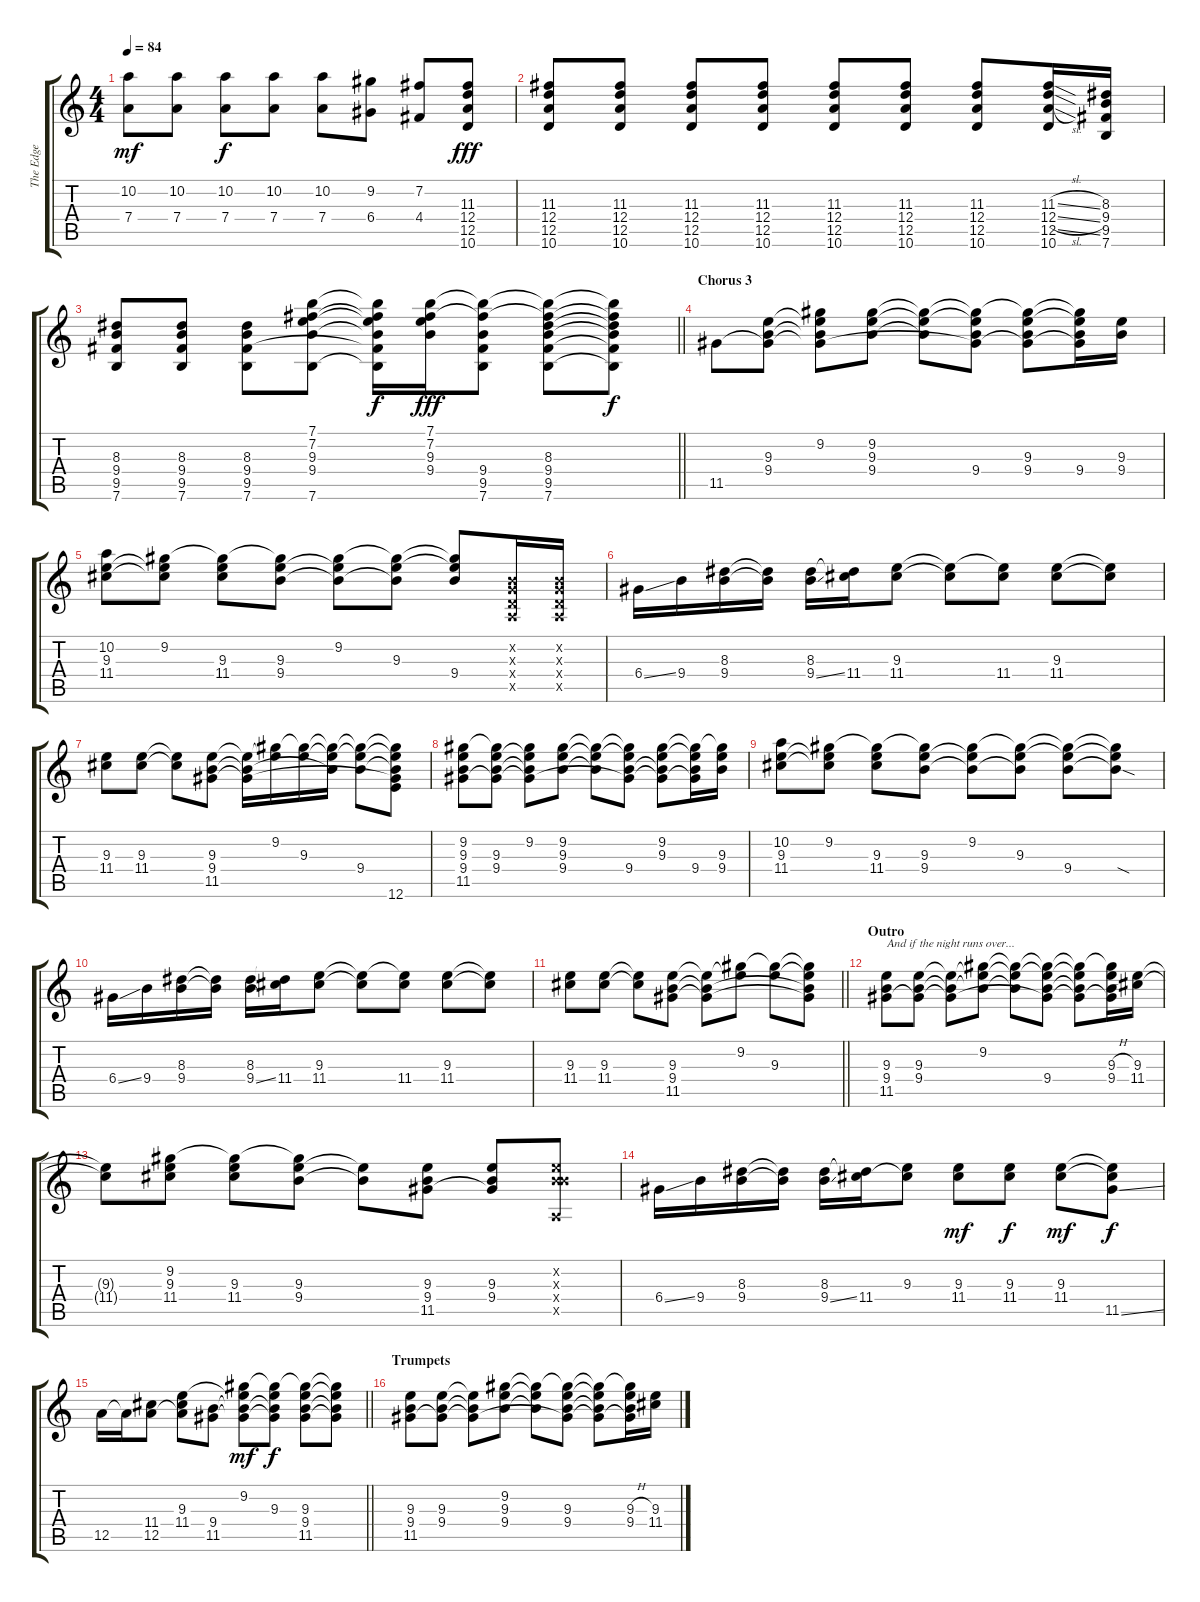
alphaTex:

\track ("The Edge" "The Edge") {instrument overdrivenguitar}
\staff {score tabs}
\tuning (E4 B3 G3 D3 A2 E2) {hide}
\ts (4 4)
\tempo 84
\clef g2
\ks c
(10.2 7.4).8{dy mf} (10.2 7.4).8 (10.2 7.4).8{dy f} (10.2 7.4).8 (10.2 7.4).8 (9.2 6.4).8 (7.2 4.4).8 (11.3 12.4 12.5 10.6).8{dy fff} |
(11.3 12.4 12.5 10.6).8 (11.3 12.4 12.5 10.6).8 (11.3 12.4 12.5 10.6).8 (11.3 12.4 12.5 10.6).8 (11.3 12.4 12.5 10.6).8 (11.3 12.4 12.5 10.6).8 (11.3 12.4 12.5 10.6).8 (11.3{sl} 12.4{sl} 12.5{sl} 10.6).16 (8.3 9.4 9.5 7.6).16 |
\barLineRight lightlight
(8.3 9.4 9.5 7.6).8 (8.3 9.4 9.5 7.6).8 (8.3 9.4 9.5 7.6).8 (7.1 7.2 9.3 9.4 7.6).8 (7.1{t} 7.2{t} 9.3{t} 9.4{t} 9.5{t} 7.6{t}).16{dy f} (7.1 7.2 9.3 9.4).16{dy fff} (7.1{t} 7.2{t} 9.4 9.5 7.6).8 (7.1{t} 7.2{t} 8.3 9.4 9.5 7.6).8 (7.1{t} 7.2{t} 8.3{t} 9.4{t} 9.5{t} 7.6{t}).8{dy f} |
\section ("" "Chorus 3")
11.5.8 (9.3 9.4 11.5{t}).8 (9.2 9.3{t} 9.4{t} 11.5{t}).8 (9.2 9.3 9.4).8 (9.2{t} 9.3{t} 9.4{t}).8 (9.2{t} 9.3{t} 9.4 11.5{t}).8 (9.2{t} 9.3 9.4 11.5{t}).8 (9.2{t} 9.3{t} 9.4 11.5{t}).16 (9.3 9.4).16 |
(10.2 9.3 11.4).8 (9.2 9.3{t} 11.4{t}).8 (9.2{t} 9.3 11.4).8 (9.2{t} 9.3 9.4).8 (9.2 9.3{t} 9.4{t}).8 (9.2{t} 9.3 9.4{t}).8 (9.2{t} 9.3{t} 9.4).8 (0.2{x} 0.3{x} 0.4{x} 0.5{x}).16 (0.2{x} 0.3{x} 0.4{x} 0.5{x}).16 |
6.4{ss}.16 9.4.16 (8.3 9.4).16 (8.3{t} 9.4{t}).16 (8.3 9.4{ss}).16 (8.3{t} 11.4).16 (9.3 11.4).8 (9.3{t} 11.4{t}).8 (9.3{t} 11.4).8 (9.3 11.4).8 (9.3{t} 11.4{t}).8 |
(9.3 11.4).8 (9.3 11.4).8 (9.3{t} 11.4{t}).8 (9.3 9.4 11.5).8 (9.3{t} 9.4{t} 11.5{t}).16 (9.2 9.3{t}).16 (9.2{t} 9.3).16 (9.2{t} 9.3{t} 9.4{t}).16 (9.2{t} 9.3{t} 9.4).8 (9.2{t} 9.3{t} 9.4{t} 11.5{t} 12.6).8 |
(9.2 9.3 9.4 11.5).8 (9.2{t} 9.3 9.4 11.5{t}).8 (9.2 9.3{t} 9.4{t} 11.5{t}).8 (9.2 9.3 9.4).8 (9.2{t} 9.3{t} 9.4{t}).8 (9.2{t} 9.3{t} 9.4 11.5{t}).8 (9.2 9.3 9.4{t} 11.5{t}).8 (9.2{t} 9.3{t} 9.4 11.5{t}).16 (9.2{t} 9.3 9.4).16 |
(10.2 9.3 11.4).8 (9.2 9.3{t} 11.4{t}).8 (9.2{t} 9.3 11.4).8 (9.2{t} 9.3 9.4).8 (9.2 9.3{t} 9.4{t}).8 (9.2{t} 9.3 9.4{t}).8 (9.2{t} 9.3{t} 9.4).8 (9.2{t} 9.3{t} 9.4{sod t}).8 |
6.4{ss}.16 9.4.16 (8.3 9.4).16 (8.3{t} 9.4{t}).16 (8.3 9.4{ss}).16 (8.3{t} 11.4).16 (9.3 11.4).8 (9.3{t} 11.4{t}).8 (9.3{t} 11.4).8 (9.3 11.4).8 (9.3{t} 11.4{t}).8 |
\barLineRight lightlight
(9.3 11.4).8 (9.3 11.4).8 (9.3{t} 11.4{t}).8 (9.3 9.4 11.5).8 (9.3{t} 9.4{t} 11.5{t}).8 (9.2 9.3{t}).8 (9.2{t} 9.3).8 (9.2{t} 9.3{t} 9.4{t} 11.5{t}).8 |
\section ("" "Outro")
(9.3 9.4 11.5).8{txt "And if the night runs over..."} (9.3 9.4 11.5{t}).8 (9.3{t} 9.4{t} 11.5{t}).8 (9.2 9.3{t} 9.4{t}).8 (9.2{t} 9.3{t} 9.4{t}).8 (9.2{t} 9.3{t} 9.4 11.5{t}).8 (9.2{t} 9.3{t} 9.4{t} 11.5{t}).8 (9.2{t} 9.3{h} 9.4{h} 11.5{t}).16 (9.3 11.4).16 |
(9.3{t} 11.4{t}).8 (9.2 9.3 11.4).8 (9.2{t} 9.3 11.4).8 (9.2{t} 9.3 9.4).8 (9.3{t} 9.4{t}).8 (9.3 9.4 11.5).8 (9.3 9.4 11.5{t}).8 (0.2{x} 9.3{x} 9.4{x} 0.5{x}).8 |
6.4{ss}.16 9.4.16 (8.3 9.4).16 (8.3{t} 9.4{t}).16 (8.3 9.4{ss}).16 (8.3{t} 11.4).16 (9.3 11.4{t}).8 (9.3 11.4).8{dy mf} (9.3 11.4).8{dy f} (9.3 11.4).8{dy mf} (9.3{t} 11.4{t} 11.5{ss}).8{dy f} |
\barLineRight lightlight
12.5.16 12.5{t}.16 (11.4 12.5).8 (9.3 11.4 12.5{t}).8 (9.4 11.5).8 (9.2 9.3{t} 9.4{t} 11.5{t}).8{dy mf} (9.2{t} 9.3 9.4{t} 11.5{t}).8{dy f} (9.2{t} 9.3 9.4 11.5).8 (9.2{t} 9.3{t} 9.4{t} 11.5{t}).8 |
\section ("" "Trumpets")
(9.3 9.4 11.5).8 (9.3 9.4 11.5{t}).8 (9.3{t} 9.4{t} 11.5{t}).8 (9.2 9.3 9.4).8 (9.2{t} 9.3{t} 9.4{t}).8 (9.2{t} 9.3 9.4 11.5{t}).8 (9.2{t} 9.3{t} 9.4{t} 11.5{t}).8 (9.2{t} 9.3{h} 9.4{h} 11.5{t}).16 (9.3 11.4).16
